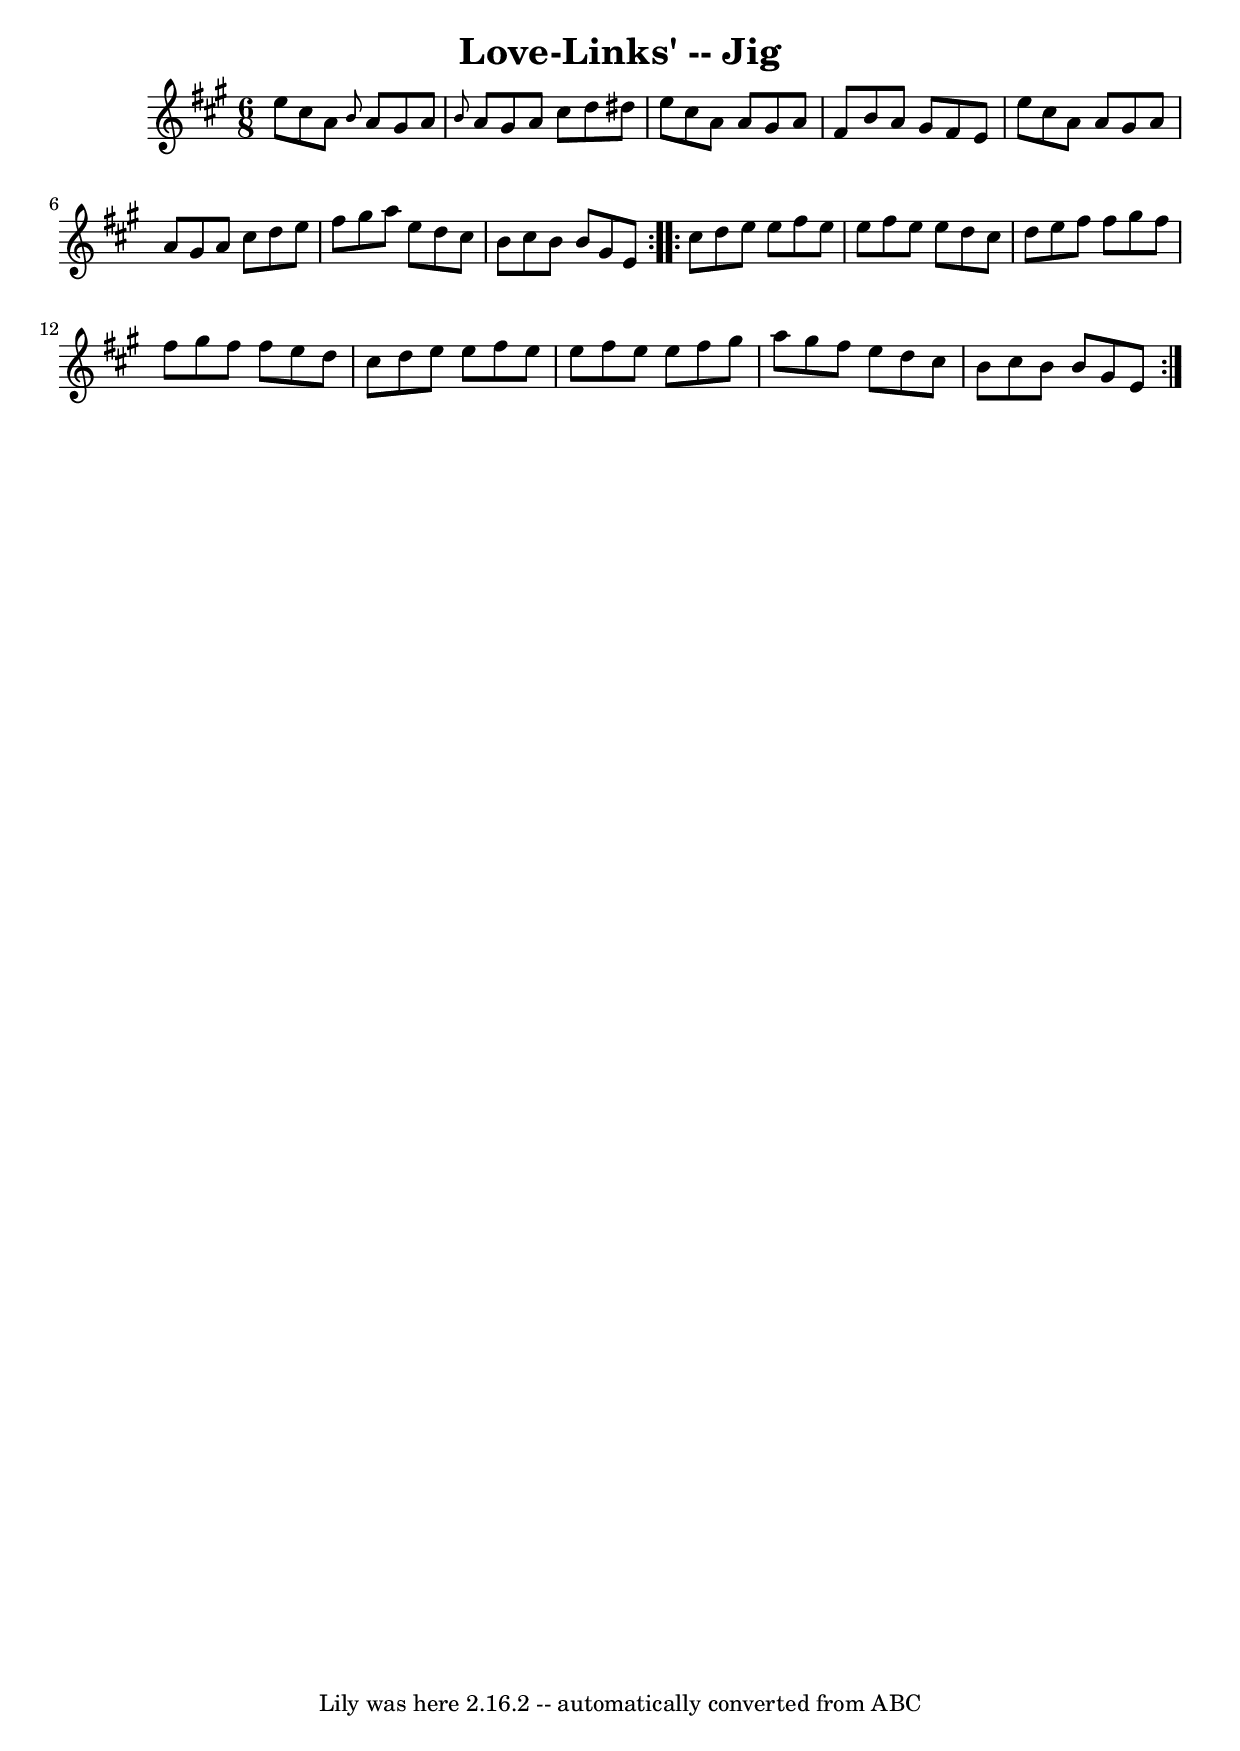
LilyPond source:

\version "2.16.2"
\include "Mammoth.ily"
\header {
	%% book = "Ryan's Mammoth Collection"
	crossRefNumber = "1"
	footnotes = ""
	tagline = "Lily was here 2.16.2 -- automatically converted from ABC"
	title = "Love-Links' -- Jig"
}
voicedefault =  {


\repeat volta 2 {
\time 6/8 
\key a \major e''8 cis''8 a'8  \grace { b'8  } a'8    
gis'8 a'8  |
 \grace { b'8  } a'8 gis'8 a'8 cis''8    
d''8 dis''8  |
 e''8 cis''8 a'8 a'8 gis'8 a'8  
|
 fis'8 b'8 a'8 gis'8 fis'8 e'8  |
 e''8    
cis''8 a'8 a'8 gis'8 a'8  |
 a'8 gis'8 a'8 cis''8  
 d''8 e''8  |
 fis''8 gis''8 a''8 e''8 d''8 cis''8  
|
 b'8 cis''8 b'8 b'8 gis'8 e'8  } \repeat volta 2 {     
cis''8 d''8 e''8 e''8 fis''8 e''8  |
 e''8 fis''8    
e''8 e''8 d''8 cis''8  |
 d''8 e''8 fis''8 fis''8    
gis''8 fis''8  |
 fis''8 gis''8 fis''8 fis''8 e''8    
d''8  |
 cis''8 d''8 e''8 e''8 fis''8 e''8  |
   
e''8 fis''8 e''8 e''8 fis''8 gis''8  |
 a''8 gis''8   
 fis''8 e''8 d''8 cis''8  |
 b'8 cis''8 b'8 b'8    
gis'8 e'8  }   
}

\score{
    <<

	\context Staff="default"
	{
	    \voicedefault 
	}

    >>
	\layout {
	}
	\midi {}
}
